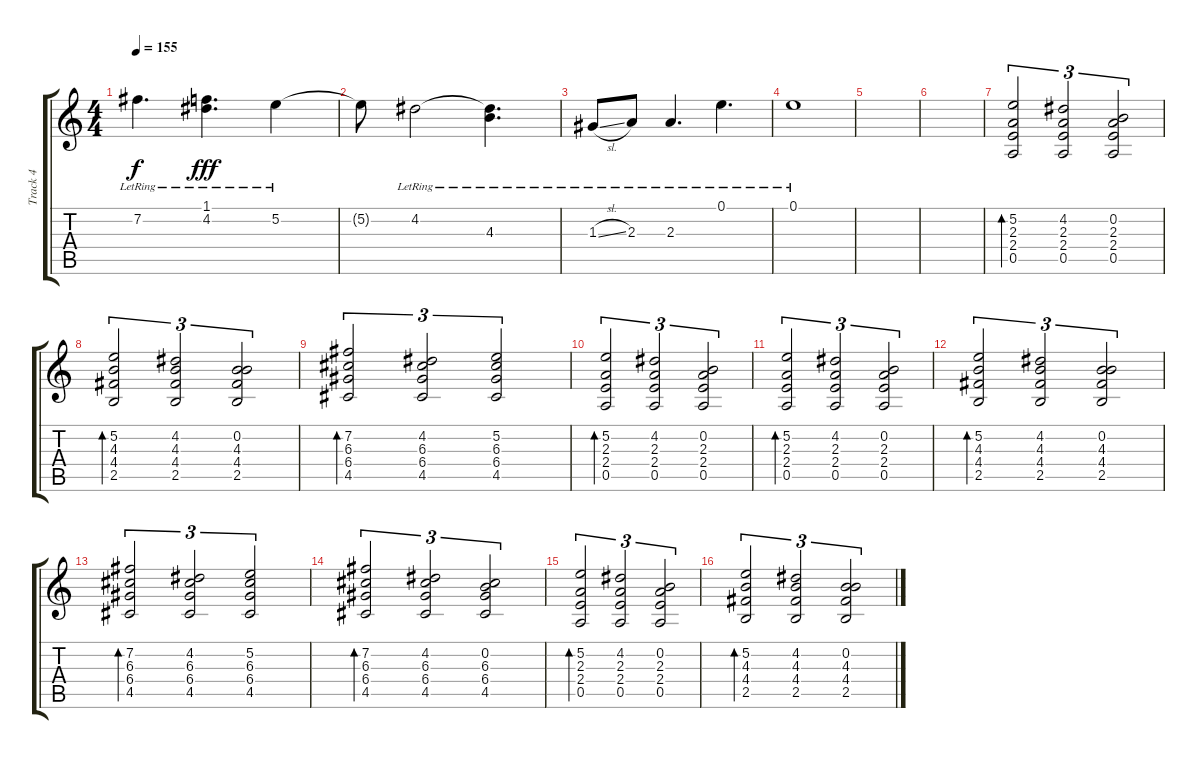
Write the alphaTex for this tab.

\track ("Track 4" "Track 4") {instrument overdrivenguitar}
\staff {score tabs}
\tuning (E4 B3 G3 D3 A2 E2) {hide}
\ts (4 4)
\tempo 155
\clef g2
\ks c
7.2{lr}.4{d dy f} (1.1{t} 4.2{lr}).4{d dy fff} 5.2{lr}.4 |
5.2{t}.8 4.2{lr}.2 (4.2{t} 4.3{lr}).4{d} |
1.3{sl lr}.8 2.3{lr}.8 2.3{lr}.4{d} 0.1{lr}.4{d} |
0.1{lr}.1 |
|
|
(5.2 2.3 2.4 0.5).2{tu (3 2) bd 120} (4.2 2.3 2.4 0.5).2{tu (3 2)} (0.2 2.3 2.4 0.5).2{tu (3 2)} |
(5.2 4.3 4.4 2.5).2{tu (3 2) bd 120} (4.2 4.3 4.4 2.5).2{tu (3 2)} (0.2 4.3 4.4 2.5).2{tu (3 2)} |
(7.2 6.3 6.4 4.5).2{tu (3 2) bd 120} (4.2 6.3 6.4 4.5).2{tu (3 2)} (5.2 6.3 6.4 4.5).2{tu (3 2)} |
(5.2 2.3 2.4 0.5).2{tu (3 2) bd 120} (4.2 2.3 2.4 0.5).2{tu (3 2)} (0.2 2.3 2.4 0.5).2{tu (3 2)} |
(5.2 2.3 2.4 0.5).2{tu (3 2) bd 120} (4.2 2.3 2.4 0.5).2{tu (3 2)} (0.2 2.3 2.4 0.5).2{tu (3 2)} |
(5.2 4.3 4.4 2.5).2{tu (3 2) bd 120} (4.2 4.3 4.4 2.5).2{tu (3 2)} (0.2 4.3 4.4 2.5).2{tu (3 2)} |
(7.2 6.3 6.4 4.5).2{tu (3 2) bd 120} (4.2 6.3 6.4 4.5).2{tu (3 2)} (5.2 6.3 6.4 4.5).2{tu (3 2)} |
(7.2 6.3 6.4 4.5).2{tu (3 2) bd 120} (4.2 6.3 6.4 4.5).2{tu (3 2)} (0.2 6.3 6.4 4.5).2{tu (3 2)} |
(5.2 2.3 2.4 0.5).2{tu (3 2) bd 120} (4.2 2.3 2.4 0.5).2{tu (3 2)} (0.2 2.3 2.4 0.5).2{tu (3 2)} |
(5.2 4.3 4.4 2.5).2{tu (3 2) bd 120} (4.2 4.3 4.4 2.5).2{tu (3 2)} (0.2 4.3 4.4 2.5).2{tu (3 2)}
